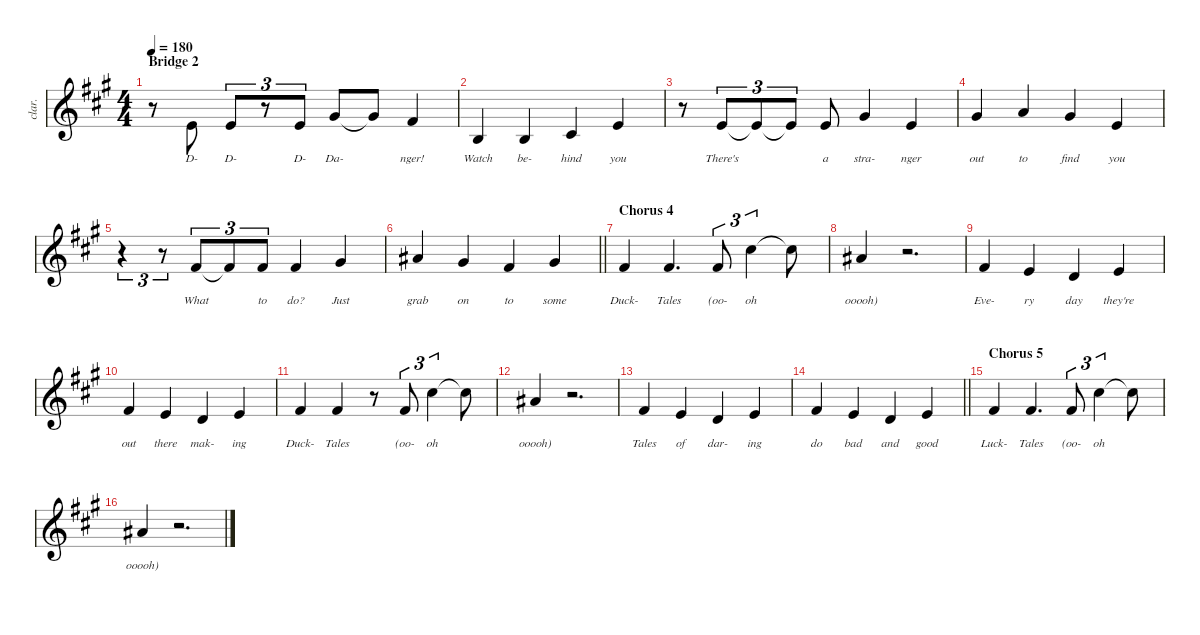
\defaultSystemsLayout 4
\hideDynamics
\bracketExtendMode nobrackets
\otherSystemsTrackNameOrientation horizontal
\track ("Voice" "clar.") {defaultSystemsLayout 4 instrument clarinet}
\staff {score}
\tuning (E4 B3 G3 D3 A2 E2)
\ts (4 4)
\section ("" "Bridge 2")
\tempo 180
\clef g2
\ks a
r.8{dy f beam Down} 0.1{acc forcenatural}.8{lyrics (0 "D-") lyrics (1 "") lyrics (2 "") lyrics (3 "") lyrics (4 "") beam Up} 0.1{acc forcenatural}.8{tu (3 2) lyrics (0 "D-") lyrics (1 "") lyrics (2 "") lyrics (3 "") lyrics (4 "") beam Up} r.8{tu (3 2) beam Up} 0.1{acc forcenatural}.8{tu (3 2) lyrics (0 "D-") lyrics (1 "") lyrics (2 "") lyrics (3 "") lyrics (4 "") beam Up} 4.1{acc #}.8{lyrics (0 "Da-") lyrics (1 "") lyrics (2 "") lyrics (3 "") lyrics (4 "") beam Up} 4.1{t acc #}.8{beam Up} 2.1{acc #}.4{lyrics (0 "nger!") lyrics (1 "") lyrics (2 "") lyrics (3 "") lyrics (4 "") beam Up} |
0.2{acc forcenatural}.4{lyrics (0 "Watch") lyrics (1 "") lyrics (2 "") lyrics (3 "") lyrics (4 "") beam Up} 0.2{acc forcenatural}.4{lyrics (0 "be-") lyrics (1 "") lyrics (2 "") lyrics (3 "") lyrics (4 "") beam Up} 2.2{acc #}.4{lyrics (0 "hind") lyrics (1 "") lyrics (2 "") lyrics (3 "") lyrics (4 "") beam Up} 0.1{acc forcenatural}.4{lyrics (0 "you") lyrics (1 "") lyrics (2 "") lyrics (3 "") lyrics (4 "") beam Up} |
r.8{beam Down} 0.1{acc forcenatural}.8{tu (3 2) lyrics (0 "There's") lyrics (1 "") lyrics (2 "") lyrics (3 "") lyrics (4 "") beam Up} 0.1{t acc forcenatural}.8{tu (3 2) dy mf beam Up} 0.1{t acc forcenatural}.8{tu (3 2) dy f beam Up} 0.1{acc forcenatural}.8{lyrics (0 "a") lyrics (1 "") lyrics (2 "") lyrics (3 "") lyrics (4 "") beam Up} 4.1{acc #}.4{lyrics (0 "stra-") lyrics (1 "") lyrics (2 "") lyrics (3 "") lyrics (4 "") beam Up} 0.1{acc forcenatural}.4{lyrics (0 "nger") lyrics (1 "") lyrics (2 "") lyrics (3 "") lyrics (4 "") beam Up} |
4.1{acc #}.4{lyrics (0 "out") lyrics (1 "") lyrics (2 "") lyrics (3 "") lyrics (4 "") beam Up} 5.1{acc forcenatural}.4{lyrics (0 "to") lyrics (1 "") lyrics (2 "") lyrics (3 "") lyrics (4 "") beam Up} 4.1{acc #}.4{lyrics (0 "find") lyrics (1 "") lyrics (2 "") lyrics (3 "") lyrics (4 "") beam Up} 5.2{acc forcenatural}.4{lyrics (0 "you") lyrics (1 "") lyrics (2 "") lyrics (3 "") lyrics (4 "") beam Up} |
r.4{tu (3 2) beam Down} r.8{tu (3 2) beam Down} 2.1{acc #}.8{tu (3 2) lyrics (0 "What") lyrics (1 "") lyrics (2 "") lyrics (3 "") lyrics (4 "") beam Up} 2.1{t acc #}.8{tu (3 2) beam Up} 2.1{acc #}.8{tu (3 2) lyrics (0 "to") lyrics (1 "") lyrics (2 "") lyrics (3 "") lyrics (4 "") beam Up} 2.1{acc #}.4{lyrics (0 "do?") lyrics (1 "") lyrics (2 "") lyrics (3 "") lyrics (4 "") beam Up} 4.1{acc #}.4{lyrics (0 "Just") lyrics (1 "") lyrics (2 "") lyrics (3 "") lyrics (4 "") beam Up} |
\barLineRight lightlight
6.1{acc #}.4{lyrics (0 "grab") lyrics (1 "") lyrics (2 "") lyrics (3 "") lyrics (4 "") beam Up} 4.1{acc #}.4{lyrics (0 "on") lyrics (1 "") lyrics (2 "") lyrics (3 "") lyrics (4 "") beam Up} 2.1{acc #}.4{lyrics (0 "to") lyrics (1 "") lyrics (2 "") lyrics (3 "") lyrics (4 "") beam Up} 4.1{acc #}.4{lyrics (0 "some") lyrics (1 "") lyrics (2 "") lyrics (3 "") lyrics (4 "") beam Up} |
\section ("" "Chorus 4")
2.1{acc #}.4{lyrics (0 "Duck-") lyrics (1 "") lyrics (2 "") lyrics (3 "") lyrics (4 "") beam Up} 2.1{acc #}.4{d lyrics (0 "Tales") lyrics (1 "") lyrics (2 "") lyrics (3 "") lyrics (4 "") beam Up} 2.1{acc #}.8{tu (3 2) lyrics (0 "(oo-") lyrics (1 "") lyrics (2 "") lyrics (3 "") lyrics (4 "") beam Up} 9.1{acc #}.4{tu (3 2) lyrics (0 "oh") lyrics (1 "") lyrics (2 "") lyrics (3 "") lyrics (4 "") beam Down} 9.1{t acc #}.8{beam Down} |
6.1{acc #}.4{lyrics (0 "ooooh)") lyrics (1 "") lyrics (2 "") lyrics (3 "") lyrics (4 "") beam Up} r.2{d beam Up} |
7.2{acc #}.4{lyrics (0 "Eve-") lyrics (1 "") lyrics (2 "") lyrics (3 "") lyrics (4 "") beam Up} 0.1{acc forcenatural}.4{lyrics (0 "ry") lyrics (1 "") lyrics (2 "") lyrics (3 "") lyrics (4 "") beam Up} 7.3{acc forcenatural}.4{lyrics (0 "day") lyrics (1 "") lyrics (2 "") lyrics (3 "") lyrics (4 "") beam Up} 0.1{acc forcenatural}.4{lyrics (0 "they're") lyrics (1 "") lyrics (2 "") lyrics (3 "") lyrics (4 "") beam Up} |
7.2{acc #}.4{lyrics (0 "out") lyrics (1 "") lyrics (2 "") lyrics (3 "") lyrics (4 "") beam Up} 0.1{acc forcenatural}.4{lyrics (0 "there") lyrics (1 "") lyrics (2 "") lyrics (3 "") lyrics (4 "") beam Up} 7.3{acc forcenatural}.4{lyrics (0 "mak-") lyrics (1 "") lyrics (2 "") lyrics (3 "") lyrics (4 "") beam Up} 0.1{acc forcenatural}.4{lyrics (0 "ing") lyrics (1 "") lyrics (2 "") lyrics (3 "") lyrics (4 "") beam Up} |
7.2{acc #}.4{lyrics (0 "Duck-") lyrics (1 "") lyrics (2 "") lyrics (3 "") lyrics (4 "") beam Up} 7.2{acc #}.4{lyrics (0 "Tales") lyrics (1 "") lyrics (2 "") lyrics (3 "") lyrics (4 "") beam Up} r.8{beam Up} 7.2{acc #}.8{tu (3 2) lyrics (0 "(oo-") lyrics (1 "") lyrics (2 "") lyrics (3 "") lyrics (4 "") beam Up} 9.1{acc #}.4{tu (3 2) lyrics (0 "oh") lyrics (1 "") lyrics (2 "") lyrics (3 "") lyrics (4 "") beam Down} 9.1{t acc #}.8{beam Down} |
6.1{acc #}.4{lyrics (0 "ooooh)") lyrics (1 "") lyrics (2 "") lyrics (3 "") lyrics (4 "") beam Up} r.2{d beam Up} |
7.2{acc #}.4{lyrics (0 "Tales") lyrics (1 "") lyrics (2 "") lyrics (3 "") lyrics (4 "") beam Up} 0.1{acc forcenatural}.4{lyrics (0 "of") lyrics (1 "") lyrics (2 "") lyrics (3 "") lyrics (4 "") beam Up} 7.3{acc forcenatural}.4{lyrics (0 "dar-") lyrics (1 "") lyrics (2 "") lyrics (3 "") lyrics (4 "") beam Up} 0.1{acc forcenatural}.4{lyrics (0 "ing") lyrics (1 "") lyrics (2 "") lyrics (3 "") lyrics (4 "") beam Up} |
\barLineRight lightlight
7.2{acc #}.4{lyrics (0 "do") lyrics (1 "") lyrics (2 "") lyrics (3 "") lyrics (4 "") beam Up} 0.1{acc forcenatural}.4{lyrics (0 "bad") lyrics (1 "") lyrics (2 "") lyrics (3 "") lyrics (4 "") beam Up} 7.3{acc forcenatural}.4{lyrics (0 "and") lyrics (1 "") lyrics (2 "") lyrics (3 "") lyrics (4 "") beam Up} 0.1{acc forcenatural}.4{lyrics (0 "good") lyrics (1 "") lyrics (2 "") lyrics (3 "") lyrics (4 "") beam Up} |
\section ("" "Chorus 5")
7.2{acc #}.4{lyrics (0 "Luck-") lyrics (1 "") lyrics (2 "") lyrics (3 "") lyrics (4 "") beam Up} 7.2{acc #}.4{d lyrics (0 "Tales") lyrics (1 "") lyrics (2 "") lyrics (3 "") lyrics (4 "") beam Up} 7.2{acc #}.8{tu (3 2) lyrics (0 "(oo-") lyrics (1 "") lyrics (2 "") lyrics (3 "") lyrics (4 "") beam Up} 9.1{acc #}.4{tu (3 2) lyrics (0 "oh") lyrics (1 "") lyrics (2 "") lyrics (3 "") lyrics (4 "") beam Down} 9.1{t acc #}.8{beam Down} |
6.1{acc #}.4{lyrics (0 "ooooh)") lyrics (1 "") lyrics (2 "") lyrics (3 "") lyrics (4 "") beam Up} r.2{d beam Up}
